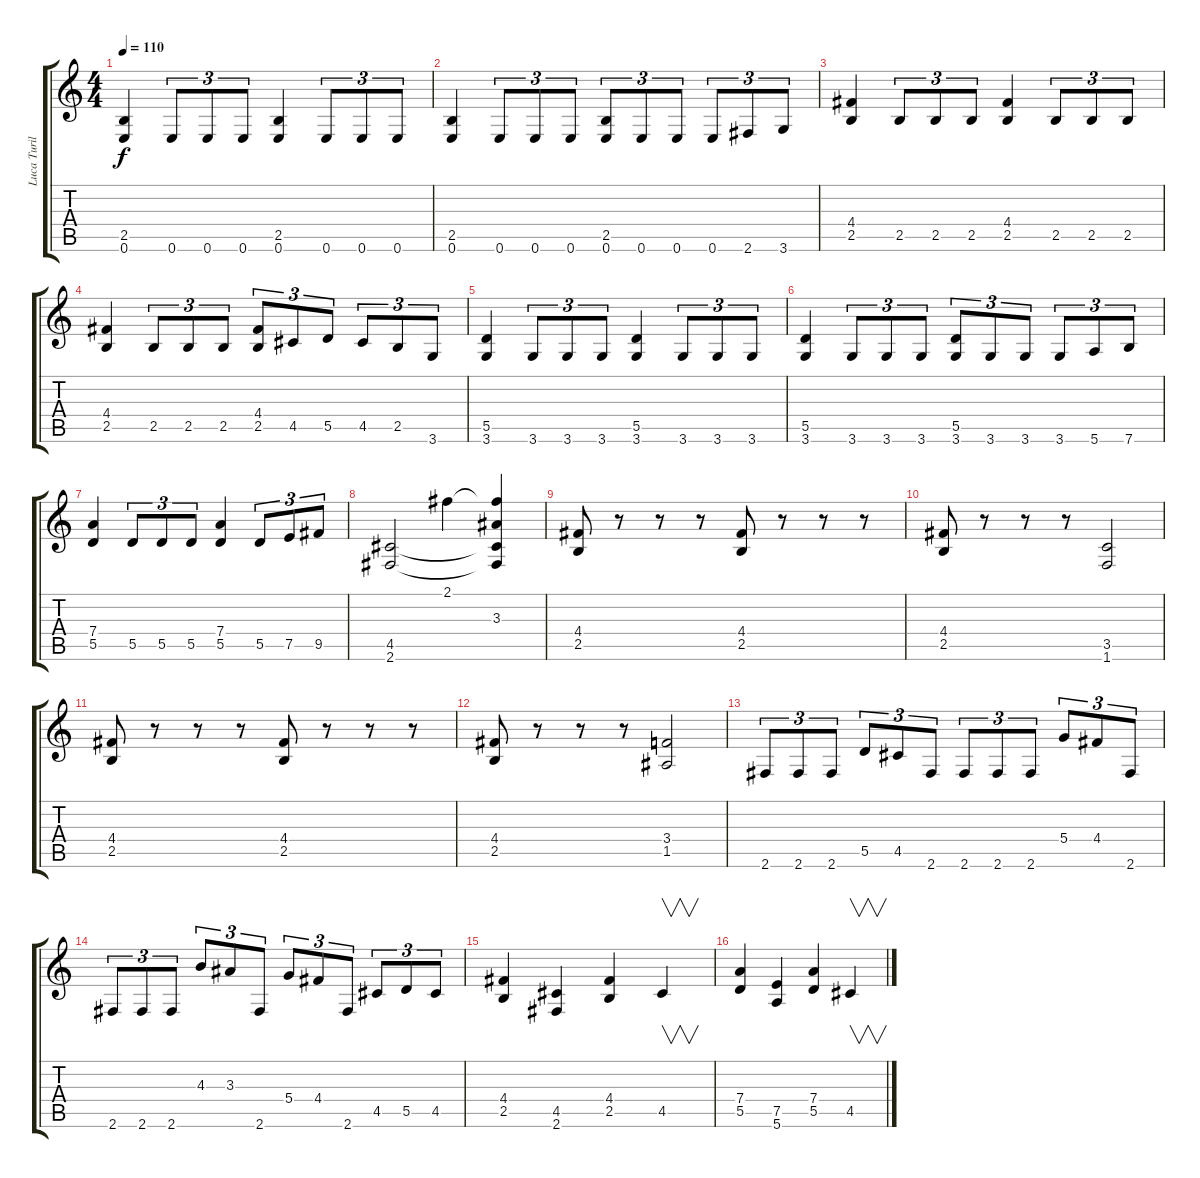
\track ("Luca Turilli" "Luca Turil") {instrument overdrivenguitar}
\staff {score tabs}
\tuning (E4 B3 G3 D3 A2 E2) {hide}
\ts (4 4)
\tempo 110
\clef g2
\ks c
(2.5 0.6).4{dy f} 0.6.8{tu (3 2)} 0.6.8{tu (3 2)} 0.6.8{tu (3 2)} (2.5 0.6).4 0.6.8{tu (3 2)} 0.6.8{tu (3 2)} 0.6.8{tu (3 2)} |
(2.5 0.6).4 0.6.8{tu (3 2)} 0.6.8{tu (3 2)} 0.6.8{tu (3 2)} (2.5 0.6).8{tu (3 2)} 0.6.8{tu (3 2)} 0.6.8{tu (3 2)} 0.6.8{tu (3 2)} 2.6.8{tu (3 2)} 3.6.8{tu (3 2)} |
(4.4 2.5).4 2.5.8{tu (3 2)} 2.5.8{tu (3 2)} 2.5.8{tu (3 2)} (4.4 2.5).4 2.5.8{tu (3 2)} 2.5.8{tu (3 2)} 2.5.8{tu (3 2)} |
(4.4 2.5).4 2.5.8{tu (3 2)} 2.5.8{tu (3 2)} 2.5.8{tu (3 2)} (4.4 2.5).8{tu (3 2)} 4.5.8{tu (3 2)} 5.5.8{tu (3 2)} 4.5.8{tu (3 2)} 2.5.8{tu (3 2)} 3.6.8{tu (3 2)} |
(5.5 3.6).4 3.6.8{tu (3 2)} 3.6.8{tu (3 2)} 3.6.8{tu (3 2)} (5.5 3.6).4 3.6.8{tu (3 2)} 3.6.8{tu (3 2)} 3.6.8{tu (3 2)} |
(5.5 3.6).4 3.6.8{tu (3 2)} 3.6.8{tu (3 2)} 3.6.8{tu (3 2)} (5.5 3.6).8{tu (3 2)} 3.6.8{tu (3 2)} 3.6.8{tu (3 2)} 3.6.8{tu (3 2)} 5.6.8{tu (3 2)} 7.6.8{tu (3 2)} |
(7.4 5.5).4 5.5.8{tu (3 2)} 5.5.8{tu (3 2)} 5.5.8{tu (3 2)} (7.4 5.5).4 5.5.8{tu (3 2)} 7.5.8{tu (3 2)} 9.5.8{tu (3 2)} |
(4.5 2.6).2 2.1.4 (2.1{t} 3.3 4.5{t} 2.6{t}).4 |
(4.4 2.5).8 r.8 r.8 r.8 (4.4 2.5).8 r.8 r.8 r.8 |
(4.4 2.5).8 r.8 r.8 r.8 (3.5 1.6).2 |
(4.4 2.5).8 r.8 r.8 r.8 (4.4 2.5).8 r.8 r.8 r.8 |
(4.4 2.5).8 r.8 r.8 r.8 (3.4 1.5).2 |
2.6.8{tu (3 2)} 2.6.8{tu (3 2)} 2.6.8{tu (3 2)} 5.5.8{tu (3 2)} 4.5.8{tu (3 2)} 2.6.8{tu (3 2)} 2.6.8{tu (3 2)} 2.6.8{tu (3 2)} 2.6.8{tu (3 2)} 5.4.8{tu (3 2)} 4.4.8{tu (3 2)} 2.6.8{tu (3 2)} |
2.6.8{tu (3 2)} 2.6.8{tu (3 2)} 2.6.8{tu (3 2)} 4.3.8{tu (3 2)} 3.3.8{tu (3 2)} 2.6.8{tu (3 2)} 5.4.8{tu (3 2)} 4.4.8{tu (3 2)} 2.6.8{tu (3 2)} 4.5.8{tu (3 2)} 5.5.8{tu (3 2)} 4.5.8{tu (3 2)} |
(4.4 2.5).4 (4.5 2.6).4 (4.4 2.5).4 4.5.4{v} |
(7.4 5.5).4 (7.5 5.6).4 (7.4 5.5).4 4.5.4{v}
